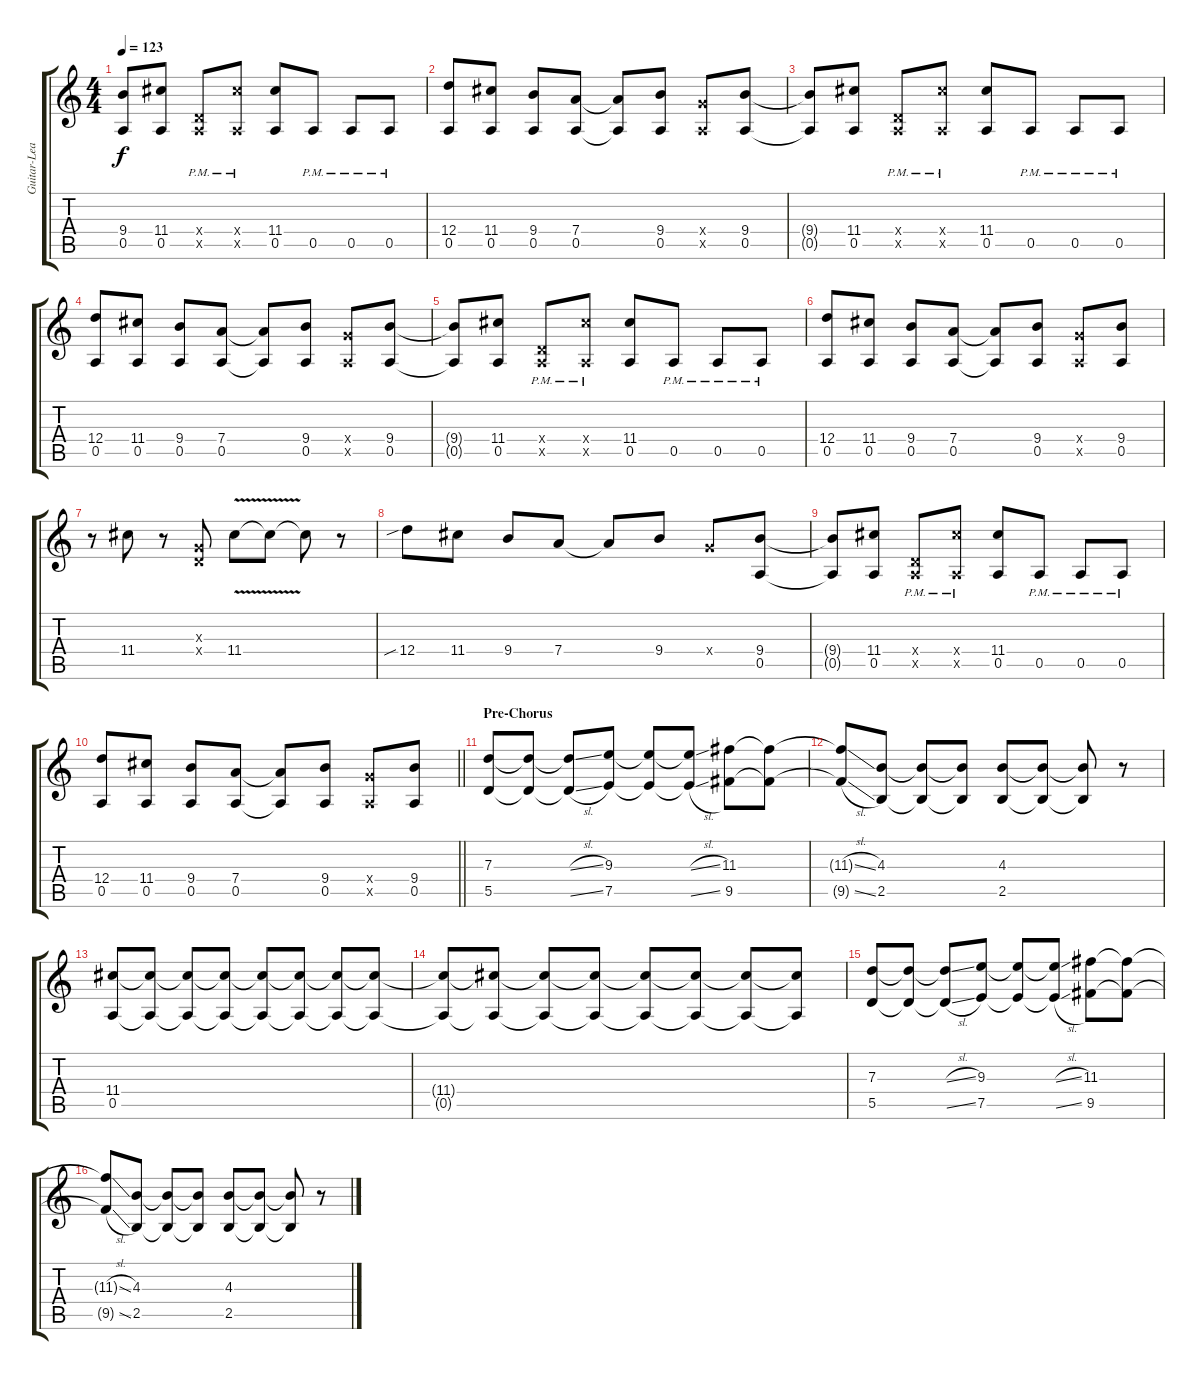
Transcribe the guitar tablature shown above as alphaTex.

\track ("Guitar-Lead" "Guitar-Lea") {instrument overdrivenguitar}
\staff {score tabs}
\tuning (E4 B3 G3 D3 A2 E2) {hide}
\ts (4 4)
\tempo 123
\clef g2
\ks c
(9.4{t} 0.5{t}).8{dy f} (11.4 0.5).8 (0.4{x} 0.5{pm x}).8 (11.4{x} 0.5{pm x}).8 (11.4 0.5).8 0.5{pm}.8 0.5{pm}.8 0.5{pm}.8 |
(12.4 0.5).8 (11.4 0.5).8 (9.4 0.5).8 (7.4 0.5).8 (7.4{t} 0.5{t}).8 (9.4 0.5).8 (5.4{x} 0.5{x}).8 (9.4 0.5).8 |
(9.4{t} 0.5{t}).8 (11.4 0.5).8 (0.4{x} 0.5{pm x}).8 (11.4{x} 0.5{pm x}).8 (11.4 0.5).8 0.5{pm}.8 0.5{pm}.8 0.5{pm}.8 |
(12.4 0.5).8 (11.4 0.5).8 (9.4 0.5).8 (7.4 0.5).8 (7.4{t} 0.5{t}).8 (9.4 0.5).8 (5.4{x} 0.5{x}).8 (9.4 0.5).8 |
(9.4{t} 0.5{t}).8 (11.4 0.5).8 (0.4{x} 0.5{pm x}).8 (11.4{x} 0.5{pm x}).8 (11.4 0.5).8 0.5{pm}.8 0.5{pm}.8 0.5{pm}.8 |
(12.4 0.5).8 (11.4 0.5).8 (9.4 0.5).8 (7.4 0.5).8 (7.4{t} 0.5{t}).8 (9.4 0.5).8 (5.4{x} 0.5{x}).8 (9.4 0.5).8 |
r.8 11.4.8 r.8 (0.3{x} 0.4{x}).8 11.4{v}.8 11.4{t}.8 11.4{t}.8 r.8 |
12.4{sib}.8 11.4.8 9.4.8 7.4.8 7.4{t}.8 9.4.8 5.4{x}.8 (9.4 0.5).8 |
(9.4{t} 0.5{t}).8 (11.4 0.5).8 (0.4{x} 0.5{pm x}).8 (11.4{x} 0.5{pm x}).8 (11.4 0.5).8 0.5{pm}.8 0.5{pm}.8 0.5{pm}.8 |
\barLineRight lightlight
(12.4 0.5).8 (11.4 0.5).8 (9.4 0.5).8 (7.4 0.5).8 (7.4{t} 0.5{t}).8 (9.4 0.5).8 (5.4{x} 0.5{x}).8 (9.4 0.5).8 |
\section ("" "Pre-Chorus")
(7.3 5.5).8 (7.3{t} 5.5{t}).8 (7.3{sl t} 5.5{sl t}).8 (9.3 7.5).8 (9.3{t} 7.5{t}).8 (9.3{sl t} 7.5{sl t}).8 (11.3 9.5).8 (11.3{t} 9.5{t}).8 |
(11.3{sl t} 9.5{sl t}).8 (4.3 2.5).8 (4.3{t} 2.5{t}).8 (4.3{t} 2.5{t}).8 (4.3 2.5).8 (4.3{t} 2.5{t}).8 (4.3{t} 2.5{t}).8 r.8 |
(11.4 0.5).8 (11.4{t} 0.5{t}).8 (11.4{t} 0.5{t}).8 (11.4{t} 0.5{t}).8 (11.4{t} 0.5{t}).8 (11.4{t} 0.5{t}).8 (11.4{t} 0.5{t}).8 (11.4{t} 0.5{t}).8 |
(11.4{t} 0.5{t}).8 (11.4{t} 0.5{t}).8 (11.4{t} 0.5{t}).8 (11.4{t} 0.5{t}).8 (11.4{t} 0.5{t}).8 (11.4{t} 0.5{t}).8 (11.4{t} 0.5{t}).8 (11.4{t} 0.5{t}).8 |
(7.3 5.5).8 (7.3{t} 5.5{t}).8 (7.3{sl t} 5.5{sl t}).8 (9.3 7.5).8 (9.3{t} 7.5{t}).8 (9.3{sl t} 7.5{sl t}).8 (11.3 9.5).8 (11.3{t} 9.5{t}).8 |
(11.3{sl t} 9.5{sl t}).8 (4.3 2.5).8 (4.3{t} 2.5{t}).8 (4.3{t} 2.5{t}).8 (4.3 2.5).8 (4.3{t} 2.5{t}).8 (4.3{t} 2.5{t}).8 r.8
